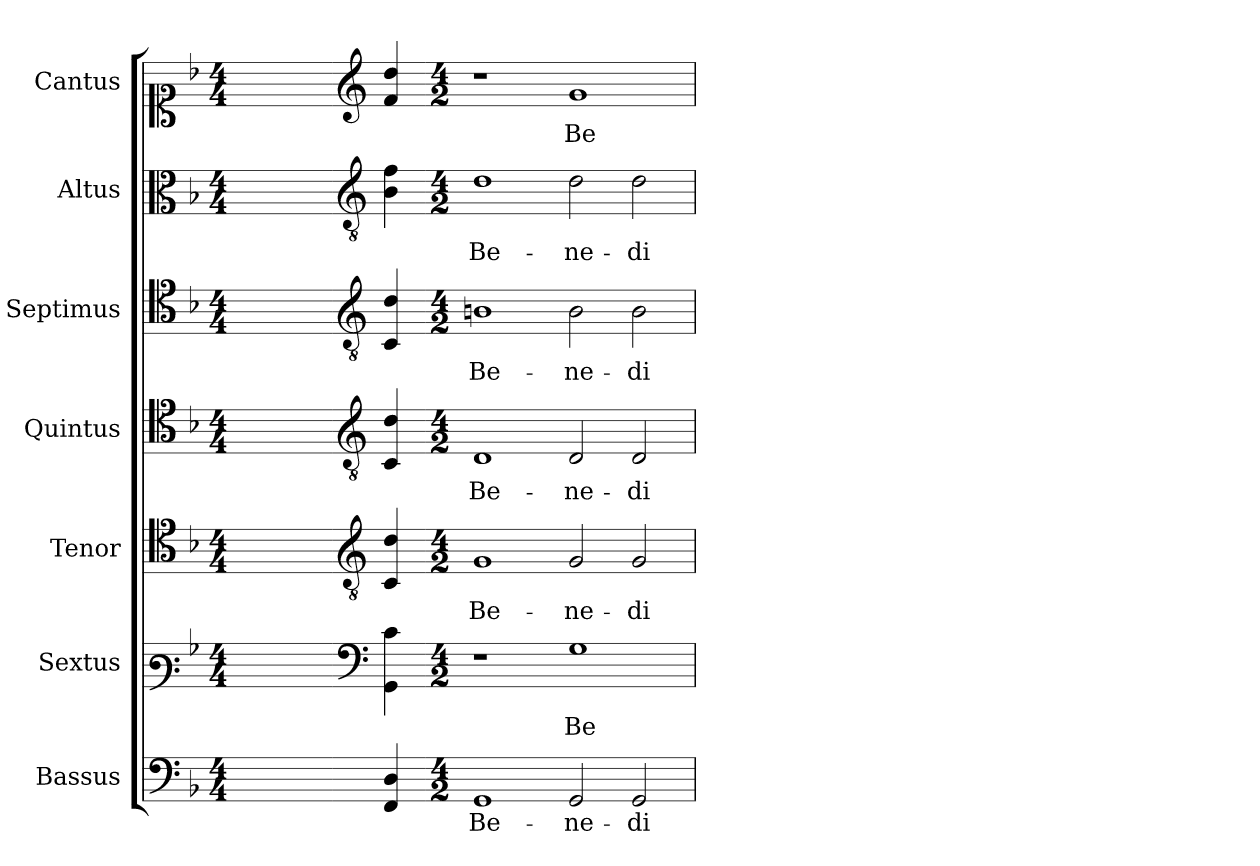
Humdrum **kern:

**kern	**text	**kern	**text	**kern	**text	**kern	**text	**kern	**text	**kern	**text	**kern	**text
*part7	*part7	*part6	*part6	*part5	*part5	*part4	*part4	*part3	*part3	*part2	*part2	*part1	*part1
*staff7	*staff7	*staff6	*staff6	*staff5	*staff5	*staff4	*staff4	*staff3	*staff3	*staff2	*staff2	*staff1	*staff1
*I"Bassus	*	*I"Sextus	*	*I"Tenor	*	*I"Quintus	*	*I"Septimus	*	*I"Altus	*	*I"Cantus	*
*I'B.	*	*	*	*I'T.	*	*	*	*	*	*I'A.	*	*I'C.	*
!!LO:PB:g=z
*clefF4	*	*clefF3	*	*clefC4	*	*clefC4	*	*clefC4	*	*clefC3	*	*clefC1	*
*	*	*	*	*ITrd7c12	*	*ITrd7c12	*	*ITrd7c12	*	*ITrd7c12	*	*	*
*k[b-]	*	*k[b-]	*	*k[b-]	*	*k[b-]	*	*k[b-]	*	*k[b-]	*	*k[b-]	*
*d:	*	*d:	*	*d:	*	*d:	*	*d:	*	*d:	*	*d:	*
*M4/4	*	*M4/4	*	*M4/4	*	*M4/4	*	*M4/4	*	*M4/4	*	*M4/4	*
=1	=1	=1	=1	=1	=1	=1	=1	=1	=1	=1	=1	=1	=1
1ryy	.	1ryy	.	1ryy	.	1ryy	.	1ryy	.	1ryy	.	1ryy	.
=2-	=2-	=2-	=2-	=2-	=2-	=2-	=2-	=2-	=2-	=2-	=2-	=2-	=2-
*	*	*clefF4	*	*clefGv2	*	*clefGv2	*	*clefGv2	*	*clefGv2	*	*clefG2	*
4FFi/ 4Di	.	4GGi\ 4ci	.	4CCi/ 4Di	.	4CCi/ 4Di	.	4CCi/ 4Di	.	4BB-i\ 4Fi	.	4fi/ 4ddi	.
=3-	=3-	=3-	=3-	=3-	=3-	=3-	=3-	=3-	=3-	=3-	=3-	=3-	=3-
*M4/2	*	*M4/2	*	*M4/2	*	*M4/2	*	*M4/2	*	*M4/2	*	*M4/2	*
!	!LO:LY:b:color=#000000	!	!	!	!	!	!	!	!	!	!	!	!
!	!	!	!	!	!LO:LY:b:color=#000000	!	!	!	!	!	!	!	!
!	!	!	!	!	!	!	!LO:LY:b:color=#000000	!	!	!	!	!	!
!	!	!	!	!	!	!	!	!	!LO:LY:b:color=#000000	!	!	!	!
!	!	!	!	!	!	!	!	!	!	!	!LO:LY:b:color=#000000	!	!
1GGi	Be-	1r	.	1GGi	Be-	1DDi	Be-	1BBni	Be-	1Di	Be-	1r	.
!	!LO:LY:b:color=#000000	!	!	!	!	!	!	!	!	!	!	!	!
!	!	!	!LO:LY:b:color=#000000	!	!	!	!	!	!	!	!	!	!
!	!	!	!	!	!LO:LY:b:color=#000000	!	!	!	!	!	!	!	!
!	!	!	!	!	!	!	!LO:LY:b:color=#000000	!	!	!	!	!	!
!	!	!	!	!	!	!	!	!	!LO:LY:b:color=#000000	!	!	!	!
!	!	!	!	!	!	!	!	!	!	!	!LO:LY:b:color=#000000	!	!
!	!	!	!	!	!	!	!	!	!	!	!	!	!LO:LY:b:color=#000000
2GGi/	-ne-	1Gi	Be-	2GGi/	-ne-	2DDi/	-ne-	2BBi\	-ne-	2Di\	-ne-	1gi	Be-
!	!LO:LY:b:color=#000000	!	!	!	!	!	!	!	!	!	!	!	!
!	!	!	!	!	!LO:LY:b:color=#000000	!	!	!	!	!	!	!	!
!	!	!	!	!	!	!	!LO:LY:b:color=#000000	!	!	!	!	!	!
!	!	!	!	!	!	!	!	!	!LO:LY:b:color=#000000	!	!	!	!
!	!	!	!	!	!	!	!	!	!	!	!LO:LY:b:color=#000000	!	!
2GGi/	-di-	.	.	2GGi/	-di-	2DDi/	-di-	2BBi\	-di-	2Di\	-di-	.	.
=	=	=	=	=	=	=	=	=	=	=	=	=	=
*-	*-	*-	*-	*-	*-	*-	*-	*-	*-	*-	*-	*-	*-
